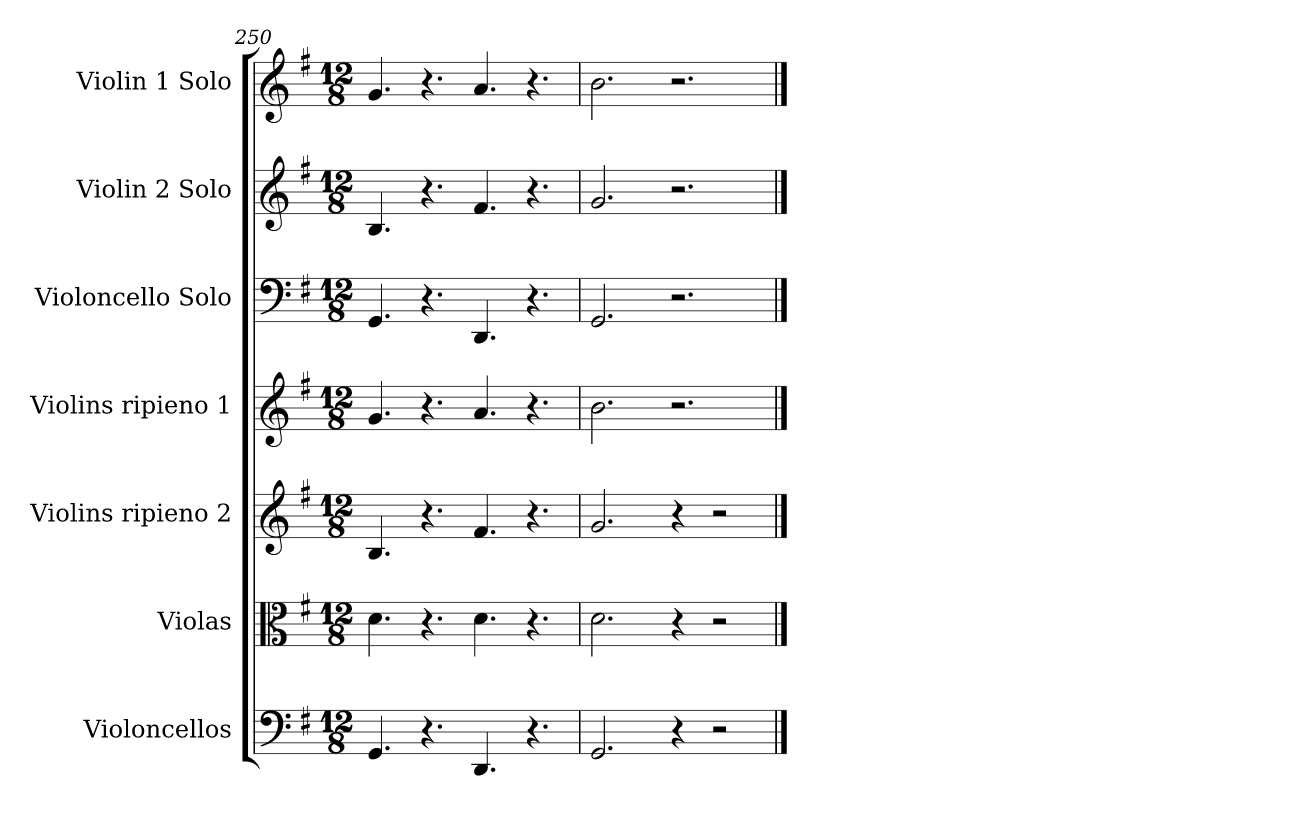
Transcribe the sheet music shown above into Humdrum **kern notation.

**kern	**kern	**kern	**kern	**kern	**kern	**kern
*part7	*part6	*part5	*part4	*part3	*part2	*part1
*staff7	*staff6	*staff5	*staff4	*staff3	*staff2	*staff1
*I"Violoncellos	*I"Violas	*I"Violins ripieno 2	*I"Violins ripieno 1	*I"Violoncello Solo	*I"Violin 2 Solo	*I"Violin 1 Solo
*I'Vlcs.	*I'Vlas.	*I'VR2	*I'VR1	*I'VcS	*I'V2S	*I'V1S
*clefF4	*clefC3	*clefG2	*clefG2	*clefF4	*clefG2	*clefG2
*k[f#]	*k[f#]	*k[f#]	*k[f#]	*k[f#]	*k[f#]	*k[f#]
*M12/8	*M12/8	*M12/8	*M12/8	*M12/8	*M12/8	*M12/8
=250	=250	=250	=250	=250	=250	=250
4.GG/	4.d\	4.B/	4.g/	4.GG/	4.B/	4.g/
4.r	4.r	4.r	4.r	4.r	4.r	4.r
4.DD/	4.d\	4.f#/	4.a/	4.DD/	4.f#/	4.a/
4.r	4.r	4.r	4.r	4.r	4.r	4.r
=251	=251	=251	=251	=251	=251	=251
2.GG/	2.d\	2.g/	2.b\	2.GG/	2.g/	2.b\
4r	4r	4r	2.r	2.r	2.r	2.r
2r	2r	2r	.	.	.	.
==	==	==	==	==	==	==
*-	*-	*-	*-	*-	*-	*-
